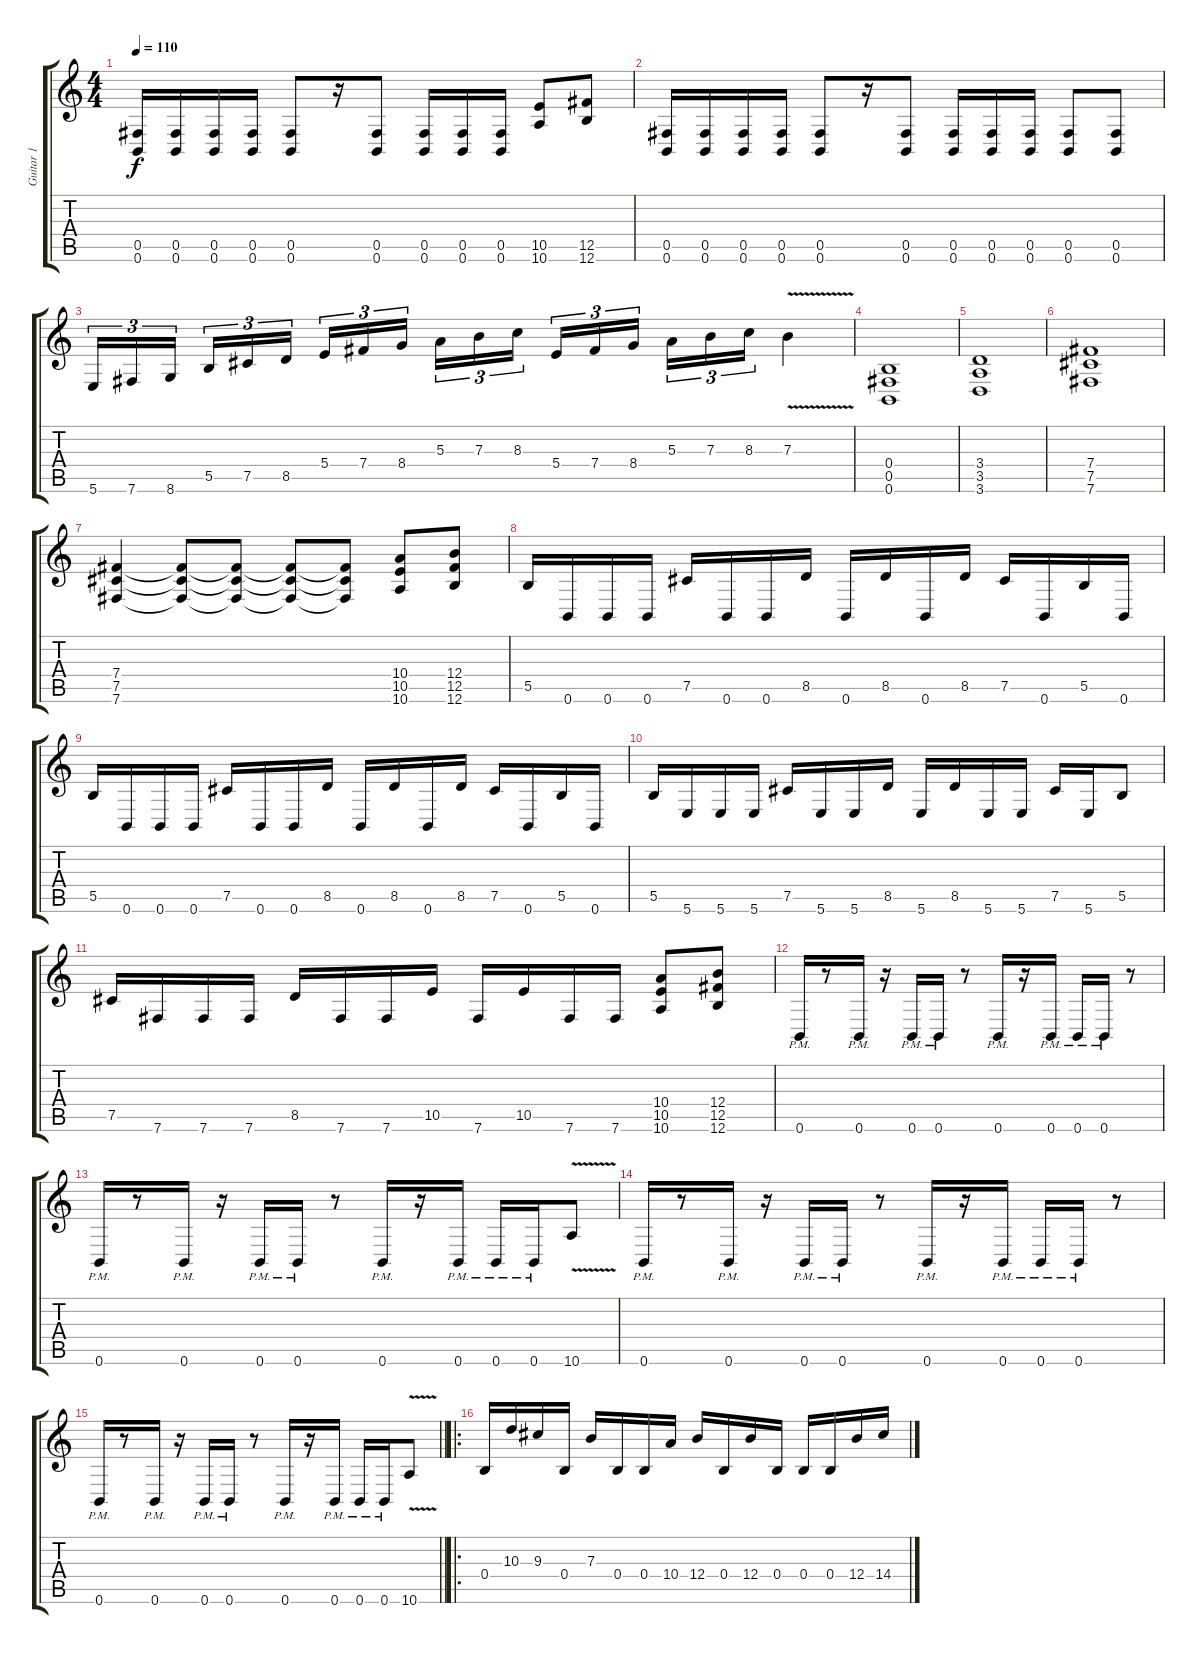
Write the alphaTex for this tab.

\track ("Guitar 1" "Guitar 1") {instrument distortionguitar}
\staff {score tabs}
\tuning (Db4 Ab3 E3 B2 Gb2 B1) {hide}
\ts (4 4)
\tempo 110
\clef g2
\ks c
(0.5 0.6).16{dy f} (0.5 0.6).16 (0.5 0.6).16 (0.5 0.6).16 (0.5 0.6).8 r.16 (0.5 0.6).8 (0.5 0.6).16 (0.5 0.6).16 (0.5 0.6).16 (10.5 10.6).8 (12.5 12.6).8 |
(0.5 0.6).16 (0.5 0.6).16 (0.5 0.6).16 (0.5 0.6).16 (0.5 0.6).8 r.16 (0.5 0.6).8 (0.5 0.6).16 (0.5 0.6).16 (0.5 0.6).16 (0.5 0.6).8 (0.5 0.6).8 |
5.6.16{tu (3 2)} 7.6.16{tu (3 2)} 8.6.16{tu (3 2) beam splitsecondary} 5.5.16{tu (3 2)} 7.5.16{tu (3 2)} 8.5.16{tu (3 2)} 5.4.16{tu (3 2)} 7.4.16{tu (3 2)} 8.4.16{tu (3 2) beam splitsecondary} 5.3.16{tu (3 2)} 7.3.16{tu (3 2)} 8.3.16{tu (3 2)} 5.4.16{tu (3 2)} 7.4.16{tu (3 2)} 8.4.16{tu (3 2) beam splitsecondary} 5.3.16{tu (3 2)} 7.3.16{tu (3 2)} 8.3.16{tu (3 2)} 7.3{v}.4 |
(0.4 0.5 0.6).1 |
(3.4 3.5 3.6).1 |
(7.4 7.5 7.6).1 |
(7.4 7.5 7.6).4 (7.4{t} 7.5{t} 7.6{t}).8 (7.4{t} 7.5{t} 7.6{t}).8 (7.4{t} 7.5{t} 7.6{t}).8 (7.4{t} 7.5{t} 7.6{t}).8 (10.4 10.5 10.6).8 (12.4 12.5 12.6).8 |
5.5.16 0.6.16 0.6.16 0.6.16 7.5.16 0.6.16 0.6.16 8.5.16 0.6.16 8.5.16 0.6.16 8.5.16 7.5.16 0.6.16 5.5.16 0.6.16 |
5.5.16 0.6.16 0.6.16 0.6.16 7.5.16 0.6.16 0.6.16 8.5.16 0.6.16 8.5.16 0.6.16 8.5.16 7.5.16 0.6.16 5.5.16 0.6.16 |
5.5.16 5.6.16 5.6.16 5.6.16 7.5.16 5.6.16 5.6.16 8.5.16 5.6.16 8.5.16 5.6.16 5.6.16 7.5.16 5.6.16 5.5.8 |
7.5.16 7.6.16 7.6.16 7.6.16 8.5.16 7.6.16 7.6.16 10.5.16 7.6.16 10.5.16 7.6.16 7.6.16 (10.4 10.5 10.6).8 (12.4 12.5 12.6).8 |
0.6{pm}.16{volume 16} r.8 0.6{pm}.16 r.16 0.6{pm}.16 0.6{pm}.16 r.8 0.6{pm}.16 r.16 0.6{pm}.16 0.6{pm}.16 0.6{pm}.16 r.8 |
0.6{pm}.16 r.8 0.6{pm}.16 r.16 0.6{pm}.16 0.6{pm}.16 r.8 0.6{pm}.16 r.16 0.6{pm}.16 0.6{pm}.16 0.6{pm}.16 10.6{v}.8 |
0.6{pm}.16 r.8 0.6{pm}.16 r.16 0.6{pm}.16 0.6{pm}.16 r.8 0.6{pm}.16 r.16 0.6{pm}.16 0.6{pm}.16 0.6{pm}.16 r.8 |
\barLineRight lightlight
0.6{pm}.16 r.8 0.6{pm}.16 r.16 0.6{pm}.16 0.6{pm}.16 r.8 0.6{pm}.16 r.16 0.6{pm}.16 0.6{pm}.16 0.6{pm}.16 10.6{v}.8 |
\ro
0.4.16 10.3.16 9.3.16 0.4.16 7.3.16 0.4.16 0.4.16 10.4.16 12.4.16 0.4.16 12.4.16 0.4.16 0.4.16 0.4.16 12.4.16 14.4.16
